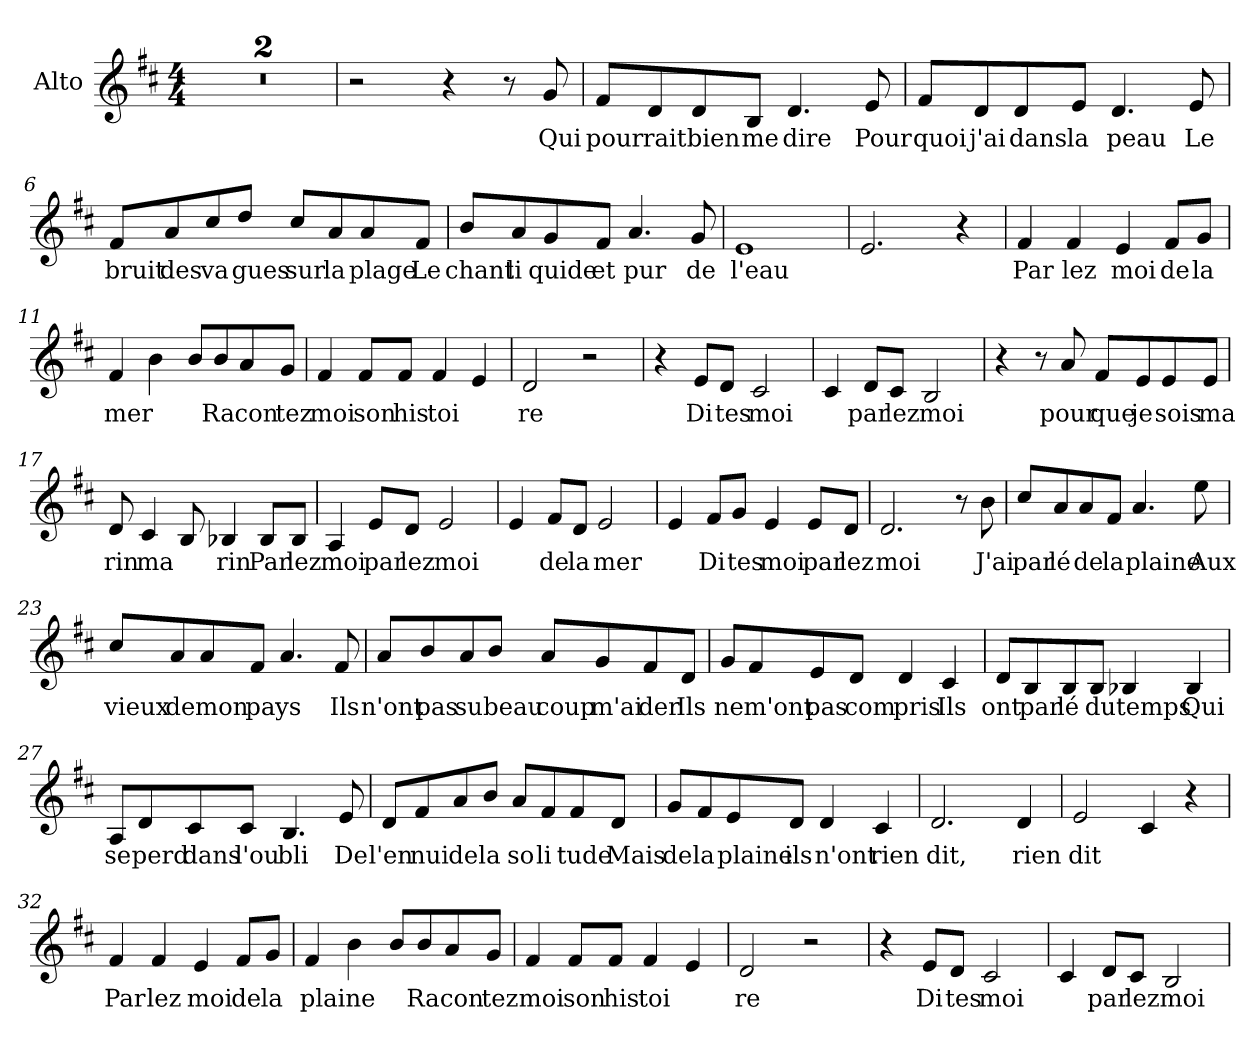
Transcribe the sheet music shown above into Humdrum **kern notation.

**kern	**text
*part1	*part1
*staff1	*staff1
*I"Alto	*
*I'A.	*
*clefG2	*
*k[f#c#]	*
*M4/4	*
=1	=1
1r	.
=2	=2
1r	.
=3	=3
2r	.
4r	.
8r	.
8g/	Qui
=4	=4
8f#/L	pour
8d/	rait
8d/	bien
8B/J	me
4.d/	dire
8e/	Pour
=5	=5
8f#/L	quoi
8d/	j'ai
8d/	dans
8e/J	la
4.d/	peau
8e/	Le
!!LO:LB:g=z
=6	=6
8f#/L	bruit
8a/	des
8cc#/	va
8dd/J	gues
8cc#/L	sur
8a/	la
8a/	plage
8f#/J	Le
=7	=7
8b/L	chant
8a/	li
8g/	quide
8f#/J	et
4.a/	pur
8g/	de
=8	=8
1e	l'eau
=9	=9
2.e/	.
4r	.
=10	=10
4f#/	Par
4f#/	lez
4e/	moi
8f#/L	de
8g/J	la
!!LO:LB:g=z
=11	=11
4f#/	mer
4b\	.
8b/L	.
8b/	Ra
8a/	con
8g/J	tez
=12	=12
4f#/	moi
8f#/L	son
8f#/J	his
4f#/	toi
4e/	.
=13	=13
2d/	re
2r	.
=14	=14
4r	.
8e/L	Di
8d/J	tes
2c#/	moi
=15	=15
4c#/	.
8d/L	par
8c#/J	lez
2B/	moi
!!LO:LB:g=z
=16	=16
4r	.
8r	.
8a/	pour
8f#/L	que
8e/	je
8e/	sois
8e/J	ma
=17	=17
8d/	rin
4c#/	ma
8B/	.
4B-X/	rin
8B-/L	Par
8B-/J	lez
=18	=18
4A/	moi
8e/L	par
8d/J	lez
2e/	moi
=19	=19
4e/	.
8f#/L	de
8d/J	la
2e/	mer
!!LO:LB:g=z
=20	=20
4e/	.
8f#/L	Di
8g/J	tes
4e/	moi
8e/L	par
8d/J	lez
=21	=21
2.d/	moi
8r	.
8b\	J'ai
=22	=22
8cc#/L	par
8a/	lé
8a/	de
8f#/J	la
4.a/	plaine
8ee\	Aux
=23	=23
8cc#/L	vieux
8a/	de
8a/	mon
8f#/J	pa
4.a/	ys
8f#/	Ils
!!LO:LB:g=z
=24	=24
8a/L	n'ont
8b/	pas
8a/	su
8b/J	beau
8a/L	coup
8g/	m'ai
8f#/	der
8d/J	Ils
=25	=25
8g/L	ne
8f#/	m'ont
8e/	pas
8d/J	com
4d/	pris
4c#/	Ils
=26	=26
8d/L	ont
8B/	par
8B/	lé
8B/J	du
4B-X/	temps
4B-/	Qui
!!LO:LB:g=z
=27	=27
8A/L	se
8d/	perd
8c#/	dans
8c#/J	l'ou
4.B/	bli
8e/	De
=28	=28
8d/L	l'en
8f#/	nui
8a/	de
8b/J	la
8a/L	so
8f#/	li
8f#/	tude
8d/J	Mais
=29	=29
8g/L	de
8f#/	la
8e/	plaine
8d/J	ils
4d/	n'ont
4c#/	rien
=30	=30
2.d/	dit,
4d/	rien
!!LO:LB:g=z
=31	=31
2e/	dit
4c#/	.
4r	.
=32	=32
4f#/	Par
4f#/	lez
4e/	moi
8f#/L	de
8g/J	la
=33	=33
4f#/	plaine
4b\	.
8b/L	.
8b/	Ra
8a/	con
8g/J	tez
=34	=34
4f#/	moi
8f#/L	son
8f#/J	his
4f#/	toi
4e/	.
=35	=35
2d/	re
2r	.
=36	=36
4r	.
8e/L	Di
8d/J	tes
2c#/	moi
!!LO:LB:g=z
=37	=37
4c#/	.
8d/L	par
8c#/J	lez
2B/	moi
=	=
*-	*-
